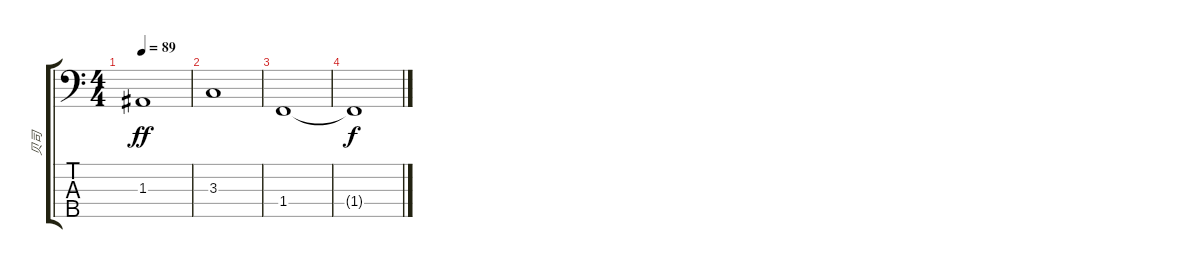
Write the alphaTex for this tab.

\track ("贝司" "贝司") {instrument electricbassfinger}
\staff {score tabs}
\tuning (G2 D2 A1 E1 B0) {hide}
\ts (4 4)
\tempo 89
\clef f4
\ks c
1.3.1{dy ff} |
3.3.1 |
1.4.1 |
1.4{t}.1{dy f}
